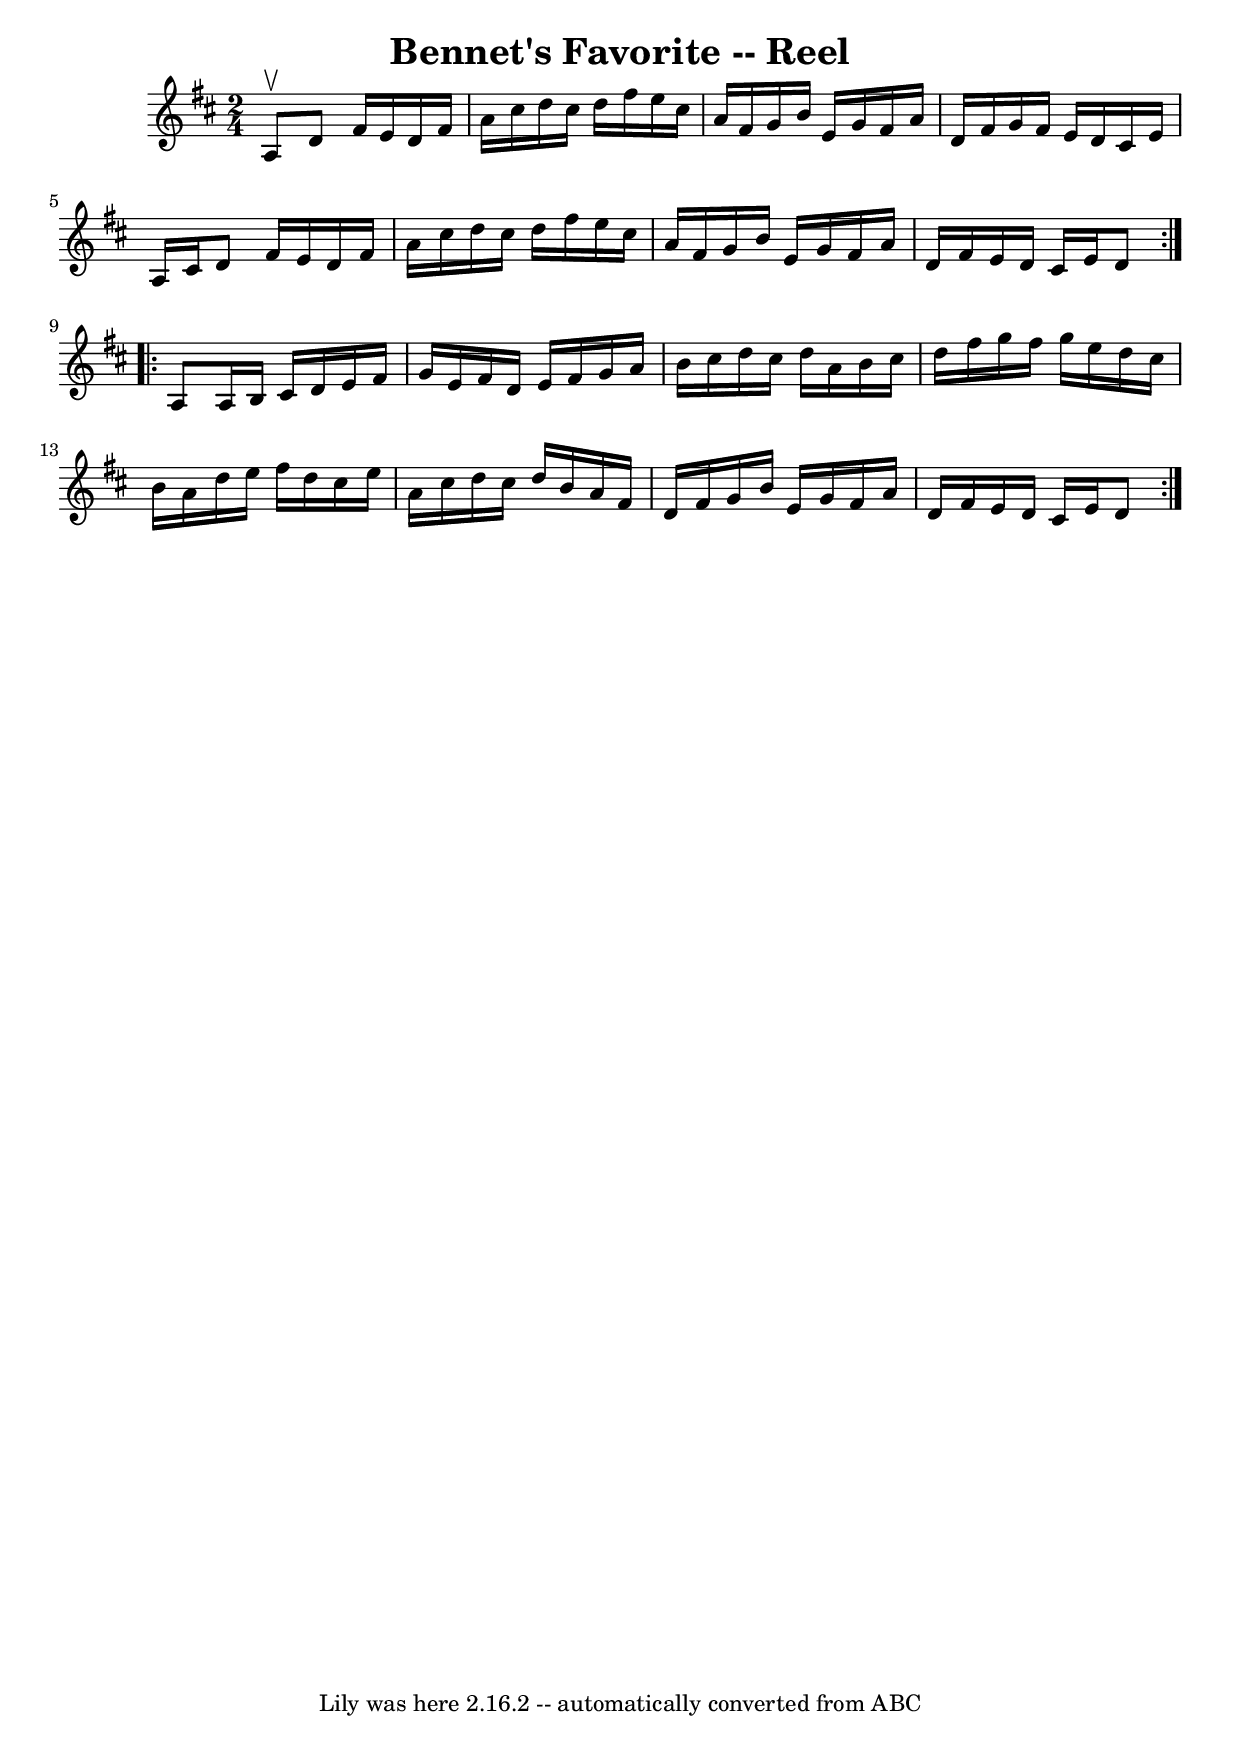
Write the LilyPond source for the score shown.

\version "2.16.2"
\include "Mammoth.ily"
\header {
  %% book = "Ryan's Mammoth Collection"
  crossRefNumber = "1"
  footnotes = ""
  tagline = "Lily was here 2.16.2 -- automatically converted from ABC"
  title = "Bennet's Favorite -- Reel"

}
voicedefault =  {



  \repeat volta 2 {

    \time 2/4 
    \key d \major a8^\upbow |
    d'8 fis'16 e'16 d'16   
    fis'16 a'16 cis''16  |
    d''16 cis''16 d''16 fis''16    
    e''16 cis''16 a'16 fis'16  |
    g'16 b'16 e'16 g'16    
    fis'16 a'16 d'16 fis'16  |
    g'16 fis'16 e'16 d'16    
    cis'16 e'16 a16 cis'16  |
    d'8 fis'16 e'16 d'16    
    fis'16 a'16 cis''16  |
    d''16 cis''16 d''16 fis''16    
    e''16 cis''16 a'16 fis'16  |
    g'16 b'16 e'16 g'16    
    fis'16 a'16 d'16 fis'16  |
    e'16 d'16 cis'16 e'16    
    d'8  
  } 
  \repeat volta 2 {
    a8  |
    a16 b16 cis'16 d'16    
    e'16 fis'16 g'16 e'16  |
    fis'16 d'16 e'16 fis'16    
    g'16 a'16 b'16 cis''16  |
    d''16 cis''16 d''16 a'16   
    b'16 cis''16 d''16 fis''16  |
    g''16 fis''16 g''16    
    e''16 d''16 cis''16 b'16 a'16  |
    d''16 e''16    
    fis''16 d''16 cis''16 e''16 a'16 cis''16  |
    d''16    
    cis''16 d''16 b'16 a'16 fis'16 d'16 fis'16  |
    g'16   
    b'16 e'16 g'16 fis'16 a'16 d'16 fis'16  |
    e'16    
    d'16 cis'16 e'16 d'8  
  }   

}

\score{
  <<

    \context Staff="default"
    {
      \voicedefault 
      
    }

  >>
  \layout {
    
  }
  \midi {
  }

}
